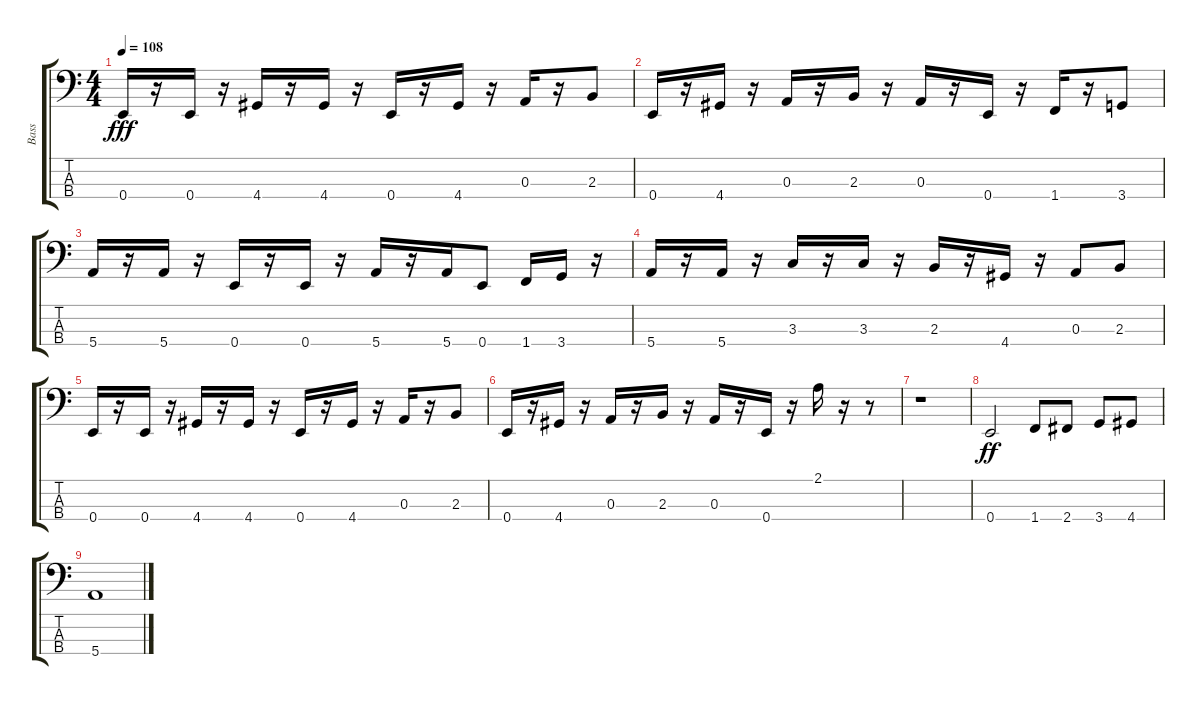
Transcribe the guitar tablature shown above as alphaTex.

\track ("Bass" "Bass") {instrument electricbassfinger}
\staff {score tabs}
\tuning (G2 D2 A1 E1) {hide}
\ts (4 4)
\tempo 108
\clef f4
\ks c
0.4.16{dy fff} r.16 0.4.16 r.16 4.4.16 r.16 4.4.16 r.16 0.4.16 r.16 4.4.16 r.16 0.3.16 r.16 2.3.8 |
0.4.16 r.16 4.4.16 r.16 0.3.16 r.16 2.3.16 r.16 0.3.16 r.16 0.4.16 r.16 1.4.16 r.16 3.4.8 |
5.4.16 r.16 5.4.16 r.16 0.4.16 r.16 0.4.16 r.16 5.4.16 r.16 5.4.16 0.4.8 1.4.16 3.4.16 r.16 |
5.4.16 r.16 5.4.16 r.16 3.3.16 r.16 3.3.16 r.16 2.3.16 r.16 4.4.16 r.16 0.3.8 2.3.8 |
0.4.16 r.16 0.4.16 r.16 4.4.16 r.16 4.4.16 r.16 0.4.16 r.16 4.4.16 r.16 0.3.16 r.16 2.3.8 |
0.4.16 r.16 4.4.16 r.16 0.3.16 r.16 2.3.16 r.16 0.3.16 r.16 0.4.16 r.16 2.1.16 r.16 r.8 |
r.1 |
0.4.2{dy ff} 1.4.8 2.4.8 3.4.8 4.4.8 |
5.4.1
